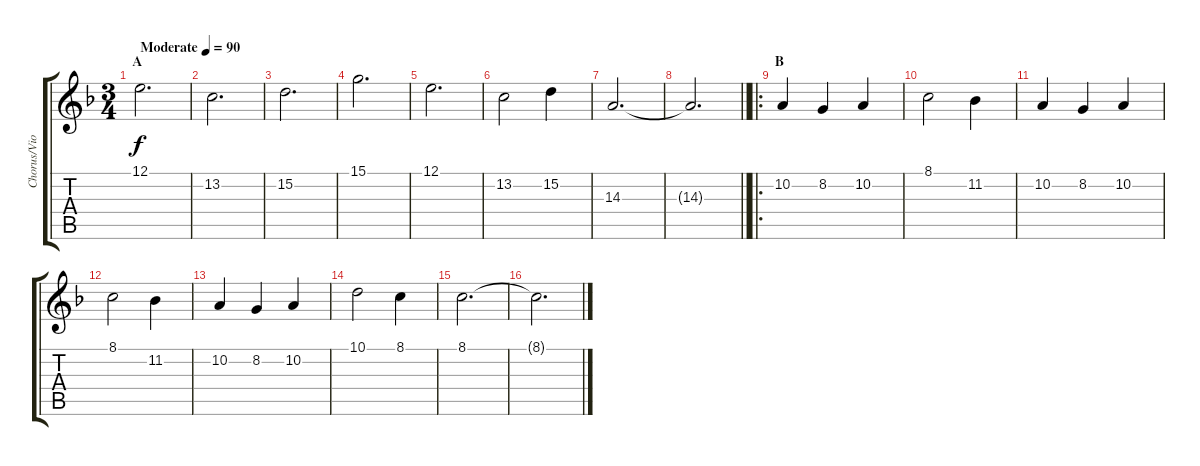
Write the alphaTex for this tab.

\track ("Chorus/Violin/Lead Guitar" "Chorus/Vio") {instrument synthvoice}
\staff {score tabs}
\tuning (E4 B3 G3 D3 A2 E2) {hide}
\ts (3 4)
\section ("" "A")
\tempo (90 "Moderate")
\clef g2
\ks f
12.1.2{d dy f instrument synthvoice} |
13.2.2{d} |
15.2.2{d} |
15.1.2{d} |
12.1.2{d} |
13.2.2 15.2.4 |
14.3.2{d} |
\barLineRight lightlight
14.3{t}.2{d} |
\ro
\section ("" "B")
10.2.4 8.2.4 10.2.4 |
8.1.2 11.2.4 |
10.2.4 8.2.4 10.2.4 |
8.1.2 11.2.4 |
10.2.4 8.2.4 10.2.4 |
10.1.2 8.1.4 |
8.1.2{d} |
8.1{t}.2{d}
